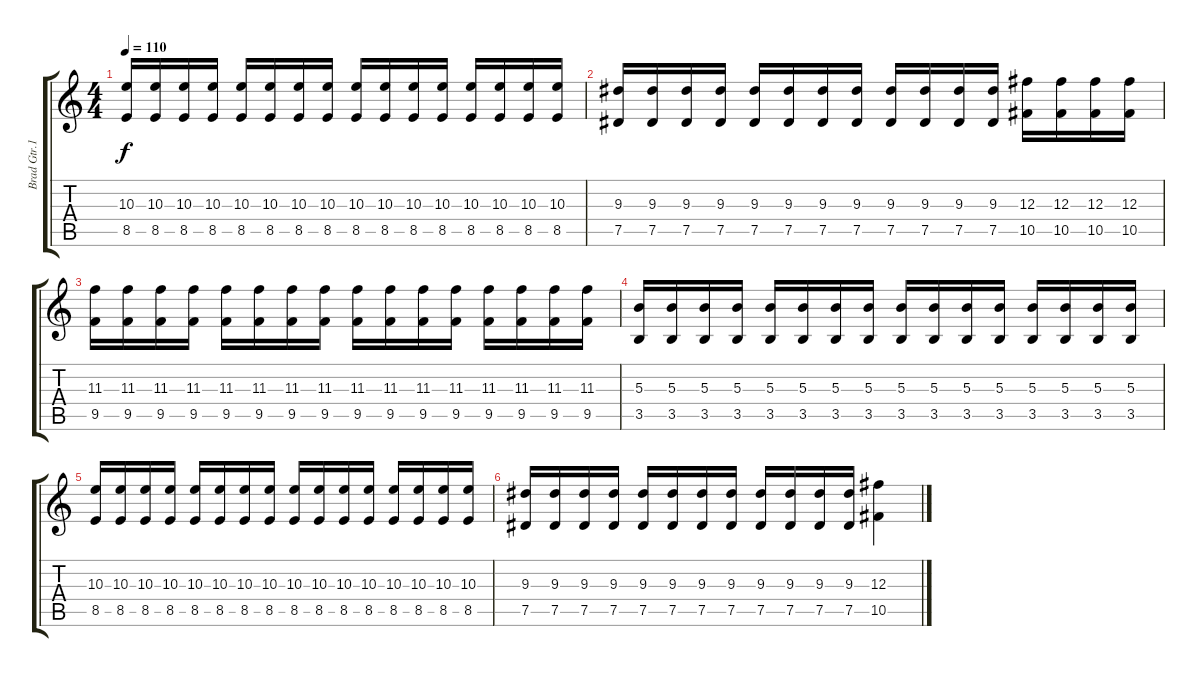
\track ("Brad Gtr.1" "Brad Gtr.1") {instrument distortionguitar}
\staff {score tabs}
\tuning (Eb4 Bb3 Gb3 Db3 Ab2 Db2) {hide}
\ts (4 4)
\tempo 110
\clef g2
\ks c
(10.3 8.5).16{dy f} (10.3 8.5).16 (10.3 8.5).16 (10.3 8.5).16 (10.3 8.5).16 (10.3 8.5).16 (10.3 8.5).16 (10.3 8.5).16 (10.3 8.5).16 (10.3 8.5).16 (10.3 8.5).16 (10.3 8.5).16 (10.3 8.5).16 (10.3 8.5).16 (10.3 8.5).16 (10.3 8.5).16 |
(9.3 7.5).16 (9.3 7.5).16 (9.3 7.5).16 (9.3 7.5).16 (9.3 7.5).16 (9.3 7.5).16 (9.3 7.5).16 (9.3 7.5).16 (9.3 7.5).16 (9.3 7.5).16 (9.3 7.5).16 (9.3 7.5).16 (12.3 10.5).16 (12.3 10.5).16 (12.3 10.5).16 (12.3 10.5).16 |
(11.3 9.5).16 (11.3 9.5).16 (11.3 9.5).16 (11.3 9.5).16 (11.3 9.5).16 (11.3 9.5).16 (11.3 9.5).16 (11.3 9.5).16 (11.3 9.5).16 (11.3 9.5).16 (11.3 9.5).16 (11.3 9.5).16 (11.3 9.5).16 (11.3 9.5).16 (11.3 9.5).16 (11.3 9.5).16 |
(5.3 3.5).16 (5.3 3.5).16 (5.3 3.5).16 (5.3 3.5).16 (5.3 3.5).16 (5.3 3.5).16 (5.3 3.5).16 (5.3 3.5).16 (5.3 3.5).16 (5.3 3.5).16 (5.3 3.5).16 (5.3 3.5).16 (5.3 3.5).16 (5.3 3.5).16 (5.3 3.5).16 (5.3 3.5).16 |
(10.3 8.5).16 (10.3 8.5).16 (10.3 8.5).16 (10.3 8.5).16 (10.3 8.5).16 (10.3 8.5).16 (10.3 8.5).16 (10.3 8.5).16 (10.3 8.5).16 (10.3 8.5).16 (10.3 8.5).16 (10.3 8.5).16 (10.3 8.5).16 (10.3 8.5).16 (10.3 8.5).16 (10.3 8.5).16 |
(9.3 7.5).16 (9.3 7.5).16 (9.3 7.5).16 (9.3 7.5).16 (9.3 7.5).16 (9.3 7.5).16 (9.3 7.5).16 (9.3 7.5).16 (9.3 7.5).16 (9.3 7.5).16 (9.3 7.5).16 (9.3 7.5).16 (12.3 10.5).4
